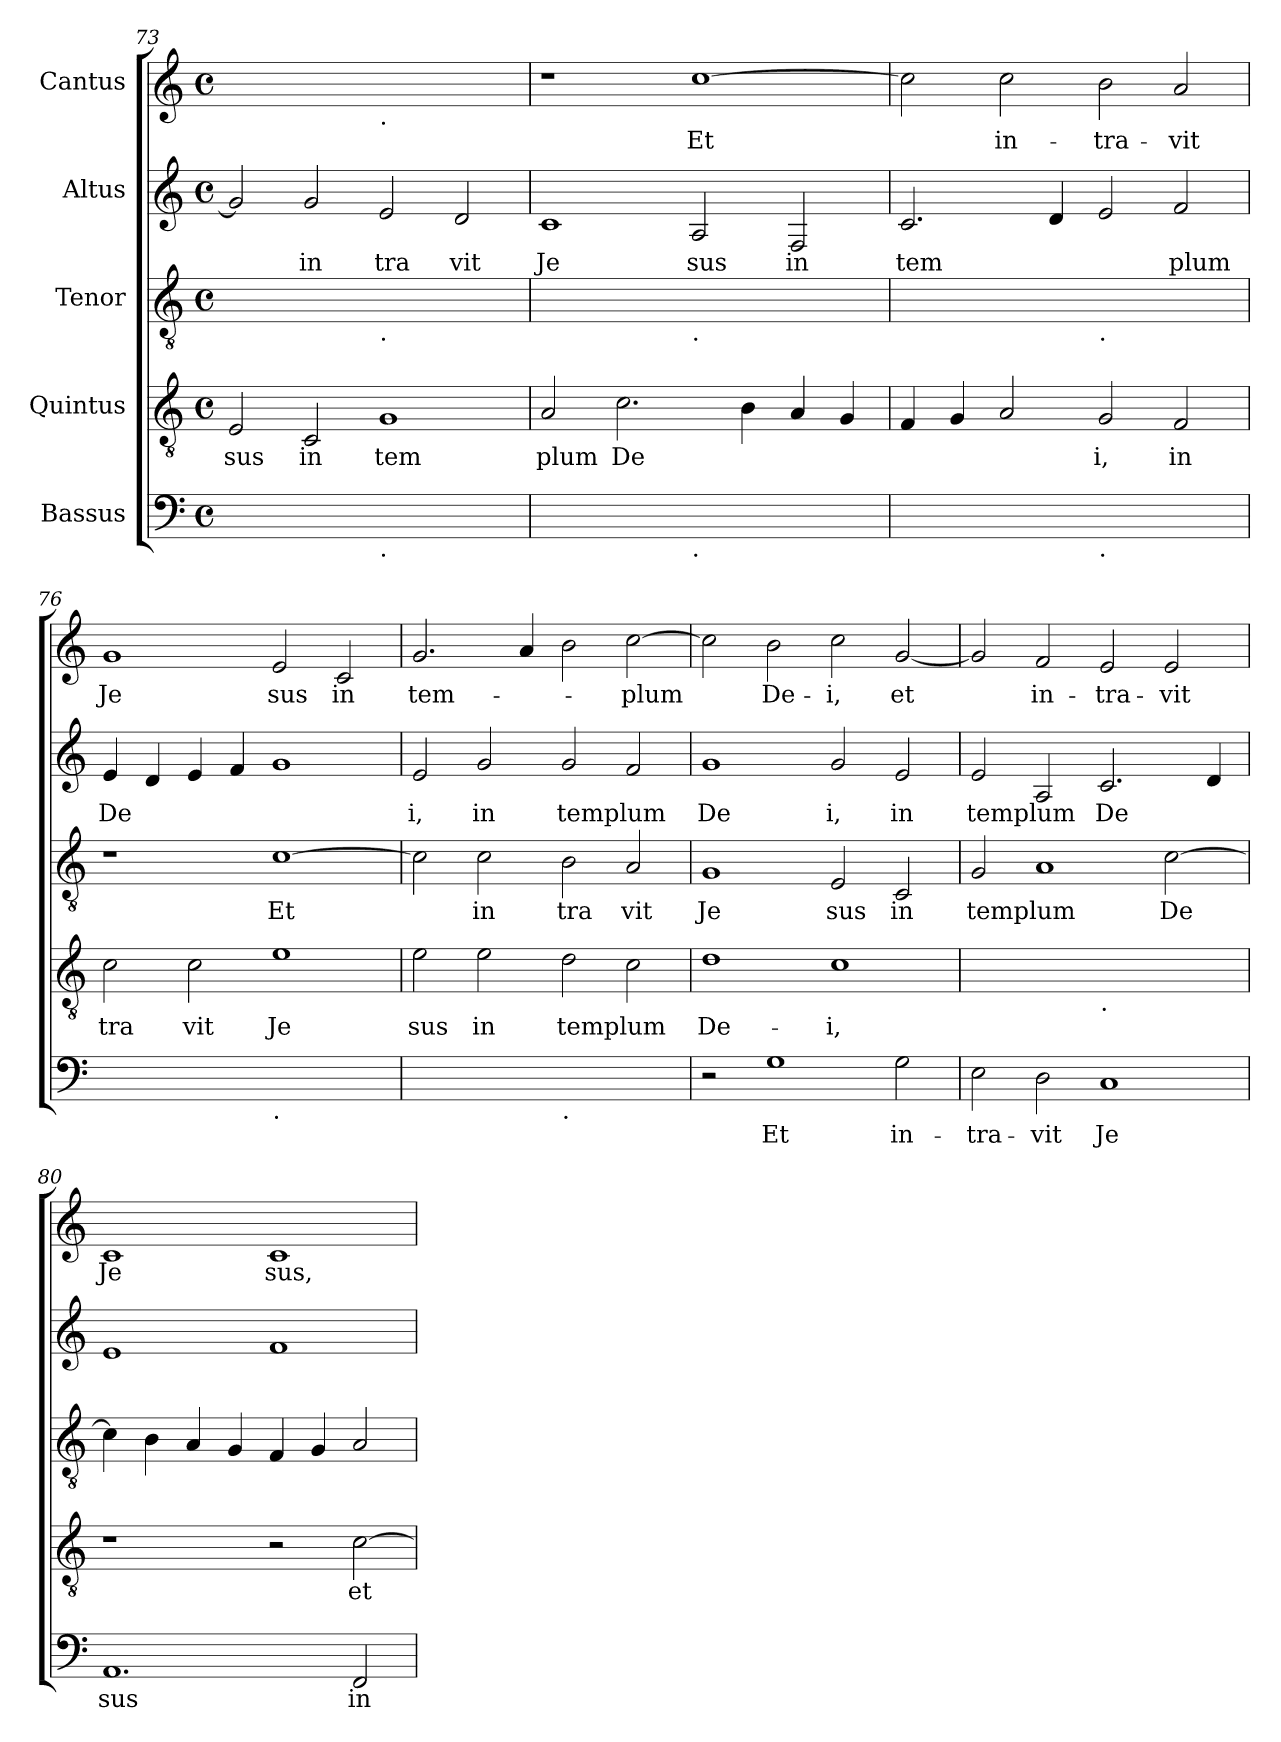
**kern	**text	**kern	**text	**kern	**text	**kern	**text	**kern	**text
*part5	*part5	*part4	*part4	*part3	*part3	*part2	*part2	*part1	*part1
*staff5	*staff5	*staff4	*staff4	*staff3	*staff3	*staff2	*staff2	*staff1	*staff1
*I"Bassus	*	*I"Quintus	*	*I"Tenor	*	*I"Altus	*	*I"Cantus	*
*clefF4	*	*clefGv2	*	*clefGv2	*	*clefG2	*	*clefG2	*
*k[]	*	*k[]	*	*k[]	*	*k[]	*	*k[]	*
*M4/4	*	*M4/4	*	*M4/4	*	*M4/4	*	*M4/4	*
*met(c)	*	*met(c)	*	*met(c)	*	*met(c)	*	*met(c)	*
=73	=73	=73	=73	=73	=73	=73	=73	=73	=73
!	!	!	!LO:LY:b	!	!	!	!	!	!
1ryy	.	2E/	sus	1ryy	.	2g/]	.	1ryy	.
!	!	!	!LO:LY:b	!	!	!	!LO:LY:b	!	!
.	.	2C/	in	.	.	2g/	in	.	.
!	!	!	!	!	!	!	!	!LO:TX:b:t=.	!
!	!	!	!	!LO:TX:b:t=.	!	!	!	!	!
!LO:TX:b:t=.	!	!	!	!	!	!	!	!	!
!	!	!	!LO:LY:b	!	!	!	!LO:LY:b	!	!
1ryy	.	1G	tem	1ryy	.	2e/	tra	1ryy	.
!	!	!	!	!	!	!	!LO:LY:b	!	!
.	.	.	.	.	.	2d/	vit	.	.
=74	=74	=74	=74	=74	=74	=74	=74	=74	=74
!	!	!	!LO:LY:b	!	!	!	!LO:LY:b	!	!
1ryy	.	2A/	plum	1ryy	.	1c	Je	1r	.
!	!	!	!LO:LY:b	!	!	!	!	!	!
.	.	2.c\	De	.	.	.	.	.	.
!	!	!	!	!LO:TX:b:t=.	!	!	!	!	!
!LO:TX:b:t=.	!	!	!	!	!	!	!	!	!
!	!	!	!	!	!	!	!LO:LY:b	!	!LO:LY:b
1ryy	.	.	.	1ryy	.	2A/	sus	[>1cc	Et
.	.	4B\	.	.	.	.	.	.	.
!	!	!	!	!	!	!	!LO:LY:b	!	!
.	.	4A/	.	.	.	2F/	in	.	.
.	.	4G/	.	.	.	.	.	.	.
=75	=75	=75	=75	=75	=75	=75	=75	=75	=75
!	!	!	!	!	!	!	!LO:LY:b	!	!
1ryy	.	4F/	.	1ryy	.	2.c/	tem	2cc\]	.
.	.	4G/	.	.	.	.	.	.	.
!	!	!	!	!	!	!	!	!	!LO:LY:b
.	.	2A/	.	.	.	.	.	2cc\	in-
.	.	.	.	.	.	4d/	.	.	.
!	!	!	!	!LO:TX:b:t=.	!	!	!	!	!
!LO:TX:b:t=.	!	!	!	!	!	!	!	!	!
!	!	!	!LO:LY:b	!	!	!	!	!	!LO:LY:b
1ryy	.	2G/	i,	1ryy	.	2e/	.	2b\	-tra-
!	!	!	!LO:LY:b	!	!	!	!LO:LY:b	!	!LO:LY:b
.	.	2F/	in	.	.	2f/	plum	2a/	-vit
=76	=76	=76	=76	=76	=76	=76	=76	=76	=76
!	!	!	!LO:LY:b	!	!	!	!LO:LY:b	!	!LO:LY:b
1ryy	.	2c\	tra	1r	.	4e/	De	1g	Je
.	.	.	.	.	.	4d/	.	.	.
!	!	!	!LO:LY:b	!	!	!	!	!	!
.	.	2c\	vit	.	.	4e/	.	.	.
.	.	.	.	.	.	4f/	.	.	.
!LO:TX:b:t=.	!	!	!	!	!	!	!	!	!
!	!	!	!LO:LY:b	!	!LO:LY:b	!	!	!	!LO:LY:b
1ryy	.	1e	Je	[<1c	Et	1g	.	2e/	-sus
!	!	!	!	!	!	!	!	!	!LO:LY:b
.	.	.	.	.	.	.	.	2c/	in
!!LO:LB:g=z
=77	=77	=77	=77	=77	=77	=77	=77	=77	=77
!	!	!	!LO:LY:b	!	!	!	!LO:LY:b	!	!LO:LY:b
1ryy	.	2e\	sus	2c\]	.	2e/	i,	2.g/	tem-
!	!	!	!LO:LY:b	!	!LO:LY:b	!	!LO:LY:b	!	!
.	.	2e\	in	2c\	in	2g/	in	.	.
.	.	.	.	.	.	.	.	4a/	.
!LO:TX:b:t=.	!	!	!	!	!	!	!	!	!
!	!	!	!LO:LY:b	!	!LO:LY:b	!	!LO:LY:b	!	!
1ryy	.	2d\	templum	2B\	tra	2g/	templum	2b\	.
!	!	!	!	!	!LO:LY:b	!	!	!	!LO:LY:b
.	.	2c\	.	2A/	vit	2f/	.	[>2cc\	-plum
=78	=78	=78	=78	=78	=78	=78	=78	=78	=78
!	!	!	!LO:LY:b	!	!LO:LY:b	!	!LO:LY:b	!	!
2r	.	1d	De-	1G	Je	1g	De	2cc\]	.
!	!LO:LY:b	!	!	!	!	!	!	!	!LO:LY:b
1G	Et	.	.	.	.	.	.	2b\	De-
!	!	!	!LO:LY:b	!	!LO:LY:b	!	!LO:LY:b	!	!LO:LY:b
.	.	1c	-i,	2E/	sus	2g/	i,	2cc\	-i,
!	!LO:LY:b	!	!	!	!LO:LY:b	!	!LO:LY:b	!	!LO:LY:b
2G\	in-	.	.	2C/	in	2e/	in	[<2g/	et
=79	=79	=79	=79	=79	=79	=79	=79	=79	=79
!	!LO:LY:b	!	!	!	!LO:LY:b	!	!LO:LY:b	!	!
2E\	-tra-	1ryy	.	2G/	templum	2e/	templum	2g/]	.
!	!LO:LY:b	!	!	!	!	!	!	!	!LO:LY:b
2D\	-vit	.	.	1A	.	2A/	.	2f/	in-
!	!	!LO:TX:b:t=.	!	!	!	!	!	!	!
!	!LO:LY:b	!	!	!	!	!	!LO:LY:b	!	!LO:LY:b
1C	Je	1ryy	.	.	.	2.c/	De	2e/	-tra-
!	!	!	!	!	!LO:LY:b	!	!	!	!LO:LY:b
.	.	.	.	[>2c\	De	.	.	2e/	-vit
.	.	.	.	.	.	4d/	.	.	.
=80	=80	=80	=80	=80	=80	=80	=80	=80	=80
!	!LO:LY:b	!	!	!	!	!	!	!	!LO:LY:b
1.AA	-sus	1r	.	4c\]	.	1e	.	1c	Je
.	.	.	.	4B\	.	.	.	.	.
.	.	.	.	4A/	.	.	.	.	.
.	.	.	.	4G/	.	.	.	.	.
!	!	!	!	!	!	!	!	!	!LO:LY:b
.	.	2r	.	4F/	.	1f	.	1c	-sus,
.	.	.	.	4G/	.	.	.	.	.
!	!LO:LY:b	!	!LO:LY:b	!	!	!	!	!	!
2FF/	in	[>2c\	et	2A/	.	.	.	.	.
=	=	=	=	=	=	=	=	=	=
*-	*-	*-	*-	*-	*-	*-	*-	*-	*-
